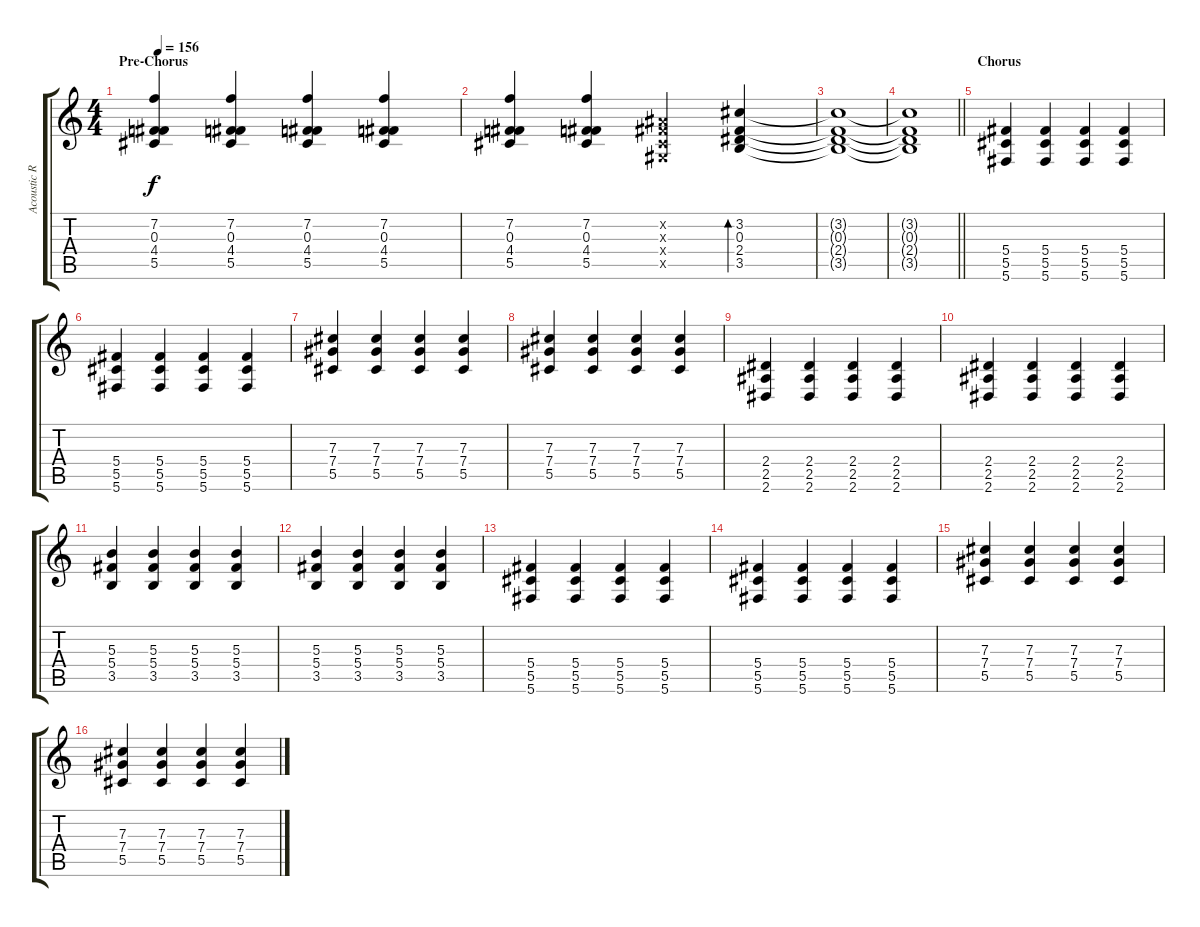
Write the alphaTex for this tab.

\track ("Acoustic Rhytm Guitar [R]" "Acoustic R") {instrument acousticguitarsteel}
\staff {score tabs}
\tuning (Eb4 Bb3 Gb3 Db3 Ab2 Db2) {hide}
\ts (4 4)
\section ("" "Pre-Chorus")
\tempo 156
\clef g2
\ks c
(7.2 0.3 4.4 5.5).4{dy f} (7.2 0.3 4.4 5.5).4 (7.2 0.3 4.4 5.5).4 (7.2 0.3 4.4 5.5).4 |
(7.2 0.3 4.4 5.5).4 (7.2 0.3 4.4 5.5).4 (0.2{x} 0.3{x} 0.4{x} 0.5{x}).4 (3.2 0.3 2.4 3.5).4{bd 240} |
(3.2{t} 0.3{t} 2.4{t} 3.5{t}).1 |
\barLineRight lightlight
(3.2{t} 0.3{t} 2.4{t} 3.5{t}).1 |
\section ("" "Chorus")
(5.4 5.5 5.6).4 (5.4 5.5 5.6).4 (5.4 5.5 5.6).4 (5.4 5.5 5.6).4 |
(5.4 5.5 5.6).4 (5.4 5.5 5.6).4 (5.4 5.5 5.6).4 (5.4 5.5 5.6).4 |
(7.3 7.4 5.5).4 (7.3 7.4 5.5).4 (7.3 7.4 5.5).4 (7.3 7.4 5.5).4 |
(7.3 7.4 5.5).4 (7.3 7.4 5.5).4 (7.3 7.4 5.5).4 (7.3 7.4 5.5).4 |
(2.4 2.5 2.6).4 (2.4 2.5 2.6).4 (2.4 2.5 2.6).4 (2.4 2.5 2.6).4 |
(2.4 2.5 2.6).4 (2.4 2.5 2.6).4 (2.4 2.5 2.6).4 (2.4 2.5 2.6).4 |
(5.3 5.4 3.5).4 (5.3 5.4 3.5).4 (5.3 5.4 3.5).4 (5.3 5.4 3.5).4 |
(5.3 5.4 3.5).4 (5.3 5.4 3.5).4 (5.3 5.4 3.5).4 (5.3 5.4 3.5).4 |
(5.4 5.5 5.6).4 (5.4 5.5 5.6).4 (5.4 5.5 5.6).4 (5.4 5.5 5.6).4 |
(5.4 5.5 5.6).4 (5.4 5.5 5.6).4 (5.4 5.5 5.6).4 (5.4 5.5 5.6).4 |
(7.3 7.4 5.5).4 (7.3 7.4 5.5).4 (7.3 7.4 5.5).4 (7.3 7.4 5.5).4 |
(7.3 7.4 5.5).4 (7.3 7.4 5.5).4 (7.3 7.4 5.5).4 (7.3 7.4 5.5).4
